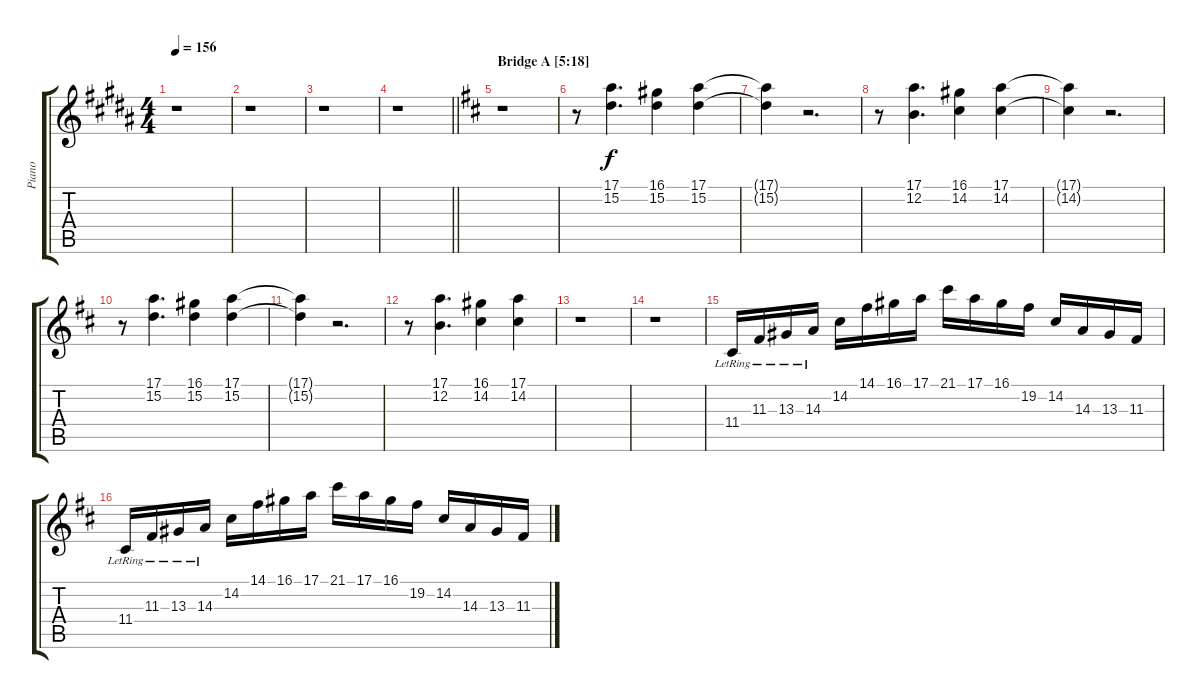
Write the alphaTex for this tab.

\track ("Piano" "Piano") {instrument acousticgrandpiano}
\staff {score tabs}
\tuning (E4 B3 G3 D3 A2 E2) {hide}
\ts (4 4)
\tempo 156
\clef g2
\ks g#minor
r.1{dy f} |
r.1 |
r.1 |
\barLineRight lightlight
r.1 |
\section ("" "Bridge A [5:18]")
\ks d
r.1 |
r.8 (17.1 15.2).4{d} (16.1 15.2).4 (17.1 15.2).4 |
(17.1{t} 15.2{t}).4 r.2{d} |
r.8 (17.1 12.2).4{d} (16.1 14.2).4 (17.1 14.2).4 |
(17.1{t} 14.2{t}).4 r.2{d} |
r.8 (17.1 15.2).4{d} (16.1 15.2).4 (17.1 15.2).4 |
(17.1{t} 15.2{t}).4 r.2{d} |
r.8 (17.1 12.2).4{d} (16.1 14.2).4 (17.1 14.2).4 |
r.1 |
r.1 |
11.4{lr}.16 11.3{lr}.16 13.3{lr}.16 14.3{lr}.16 14.2.16 14.1.16 16.1.16 17.1.16 21.1.16 17.1.16 16.1.16 19.2.16 14.2.16 14.3.16 13.3.16 11.3.16 |
11.4{lr}.16 11.3{lr}.16 13.3{lr}.16 14.3{lr}.16 14.2.16 14.1.16 16.1.16 17.1.16 21.1.16 17.1.16 16.1.16 19.2.16 14.2.16 14.3.16 13.3.16 11.3.16
